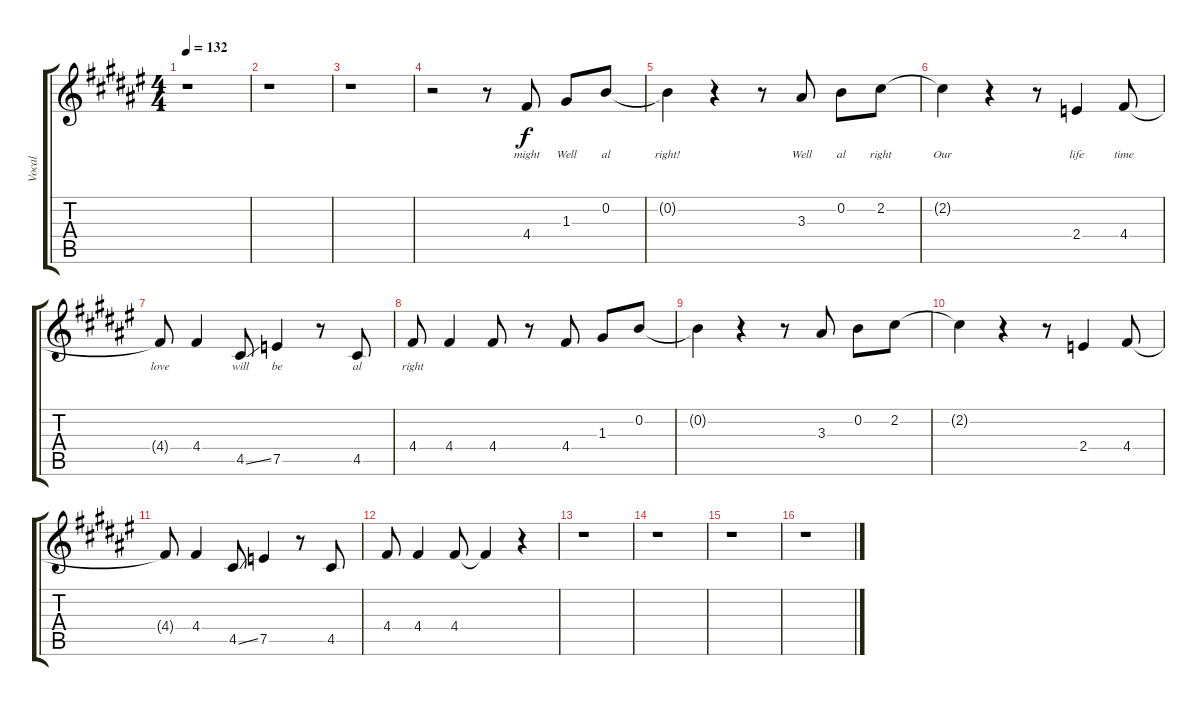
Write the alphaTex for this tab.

\track ("Vocal" "Vocal") {instrument synthvoice}
\staff {score tabs}
\tuning (E5 B4 G4 D4 A3 E3) {hide}
\ts (4 4)
\tempo 132
\clef g2
\ks f#
r.1{dy f} |
r.1 |
r.1 |
r.2 r.8 4.4.8{lyrics (0 "might") lyrics (1 "") lyrics (2 "") lyrics (3 "") lyrics (4 "")} 1.3.8{lyrics (0 "Well") lyrics (1 "") lyrics (2 "") lyrics (3 "") lyrics (4 "")} 0.2.8{lyrics (0 "al") lyrics (1 "") lyrics (2 "") lyrics (3 "") lyrics (4 "")} |
0.2{t}.4{lyrics (0 "right!") lyrics (1 "") lyrics (2 "") lyrics (3 "") lyrics (4 "")} r.4 r.8 3.3.8{lyrics (0 "Well") lyrics (1 "") lyrics (2 "") lyrics (3 "") lyrics (4 "")} 0.2.8{lyrics (0 "al") lyrics (1 "") lyrics (2 "") lyrics (3 "") lyrics (4 "")} 2.2.8{lyrics (0 "right") lyrics (1 "") lyrics (2 "") lyrics (3 "") lyrics (4 "")} |
2.2{t}.4{lyrics (0 "Our") lyrics (1 "") lyrics (2 "") lyrics (3 "") lyrics (4 "")} r.4 r.8 2.4.4{lyrics (0 "life") lyrics (1 "") lyrics (2 "") lyrics (3 "") lyrics (4 "")} 4.4.8{lyrics (0 "time") lyrics (1 "") lyrics (2 "") lyrics (3 "") lyrics (4 "")} |
4.4{t}.8{lyrics (0 "love") lyrics (1 "") lyrics (2 "") lyrics (3 "") lyrics (4 "")} 4.4.4{lyrics (0 "") lyrics (1 "") lyrics (2 "") lyrics (3 "") lyrics (4 "")} 4.5{ss}.8{lyrics (0 "will") lyrics (1 "") lyrics (2 "") lyrics (3 "") lyrics (4 "")} 7.5.4{lyrics (0 "be") lyrics (1 "") lyrics (2 "") lyrics (3 "") lyrics (4 "")} r.8 4.5.8{lyrics (0 "al") lyrics (1 "") lyrics (2 "") lyrics (3 "") lyrics (4 "")} |
4.4.8{lyrics (0 "right") lyrics (1 "") lyrics (2 "") lyrics (3 "") lyrics (4 "")} 4.4.4 4.4.8 r.8 4.4.8 1.3.8 0.2.8 |
0.2{t}.4 r.4 r.8 3.3.8 0.2.8 2.2.8 |
2.2{t}.4 r.4 r.8 2.4.4 4.4.8 |
4.4{t}.8 4.4.4 4.5{ss}.8 7.5.4 r.8 4.5.8 |
4.4.8 4.4.4 4.4.8 4.4{t}.4 r.4 |
r.1 |
r.1 |
r.1 |
r.1
